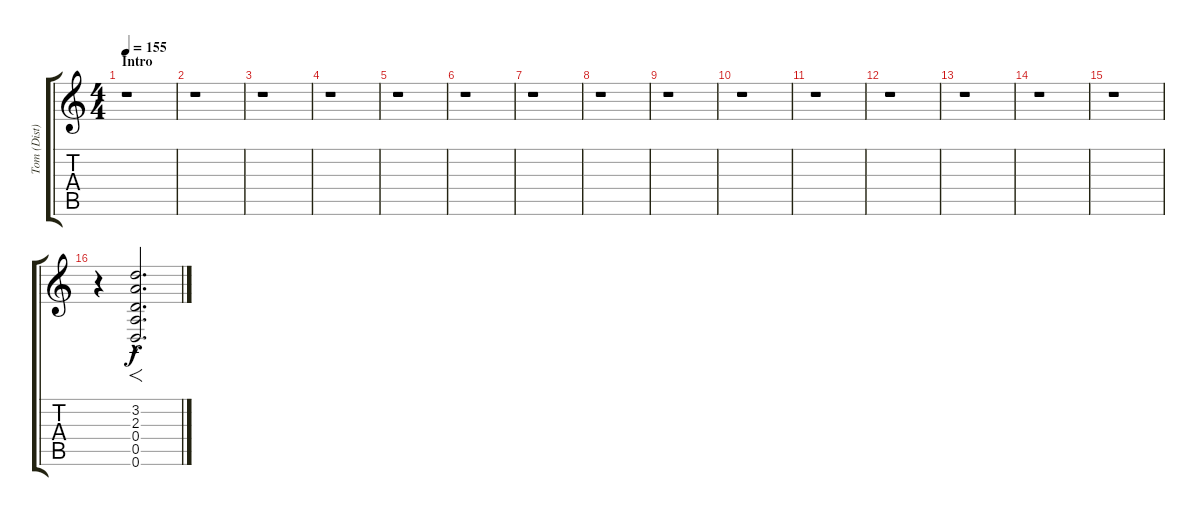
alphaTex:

\track ("Tom (Dist)" "Tom (Dist)") {instrument overdrivenguitar}
\staff {score tabs}
\tuning (E4 B3 G3 D3 A2 D2) {hide}
\ts (4 4)
\section ("" "Intro")
\tempo 155
\clef g2
\ks c
r.1{dy f instrument overdrivenguitar} |
r.1 |
r.1 |
r.1 |
r.1 |
r.1 |
r.1 |
r.1 |
r.1 |
r.1 |
r.1 |
r.1 |
r.1 |
r.1 |
r.1 |
r.4{volume 16 balance 14} (3.2{hac} 2.3{hac} 0.4{hac} 0.5{hac} 0.6{hac}).2{f d}
